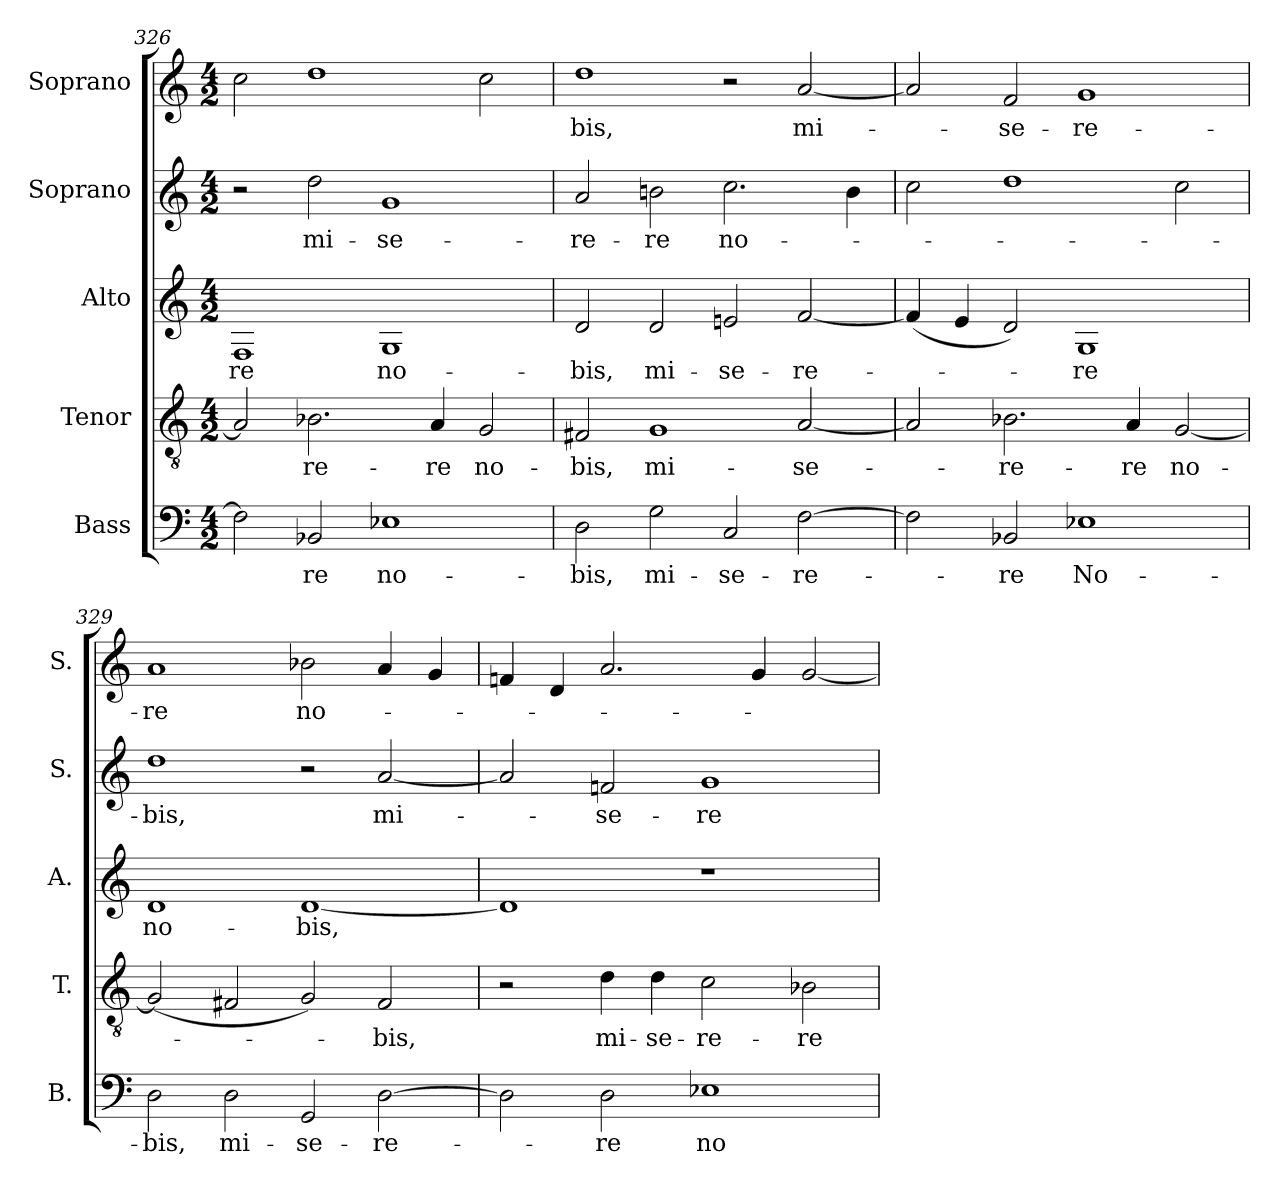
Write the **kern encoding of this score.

**kern	**text	**kern	**text	**kern	**text	**kern	**text	**kern	**text
*part5	*part5	*part4	*part4	*part3	*part3	*part2	*part2	*part1	*part1
*staff5	*staff5	*staff4	*staff4	*staff3	*staff3	*staff2	*staff2	*staff1	*staff1
*I"Bass	*	*I"Tenor	*	*I"Alto	*	*I"Soprano	*	*I"Soprano	*
*I'B.	*	*I'T.	*	*I'A.	*	*I'S.	*	*I'S.	*
*clefF4	*	*clefGv2	*	*clefG2	*	*clefG2	*	*clefG2	*
*	*	*ITrd7c12	*	*	*	*	*	*	*
*k[]	*	*k[]	*	*k[]	*	*k[]	*	*k[]	*
*C:	*	*C:	*	*C:	*	*C:	*	*C:	*
*M4/2	*	*M4/2	*	*M4/2	*	*M4/2	*	*M4/2	*
=326	=326	=326	=326	=326	=326	=326	=326	=326	=326
!	!	!	!	!	!LO:LY:b:color=#000000	!	!	!	!
2Fi\]	.	2AAi/]	.	1Fi	-re	2r	.	2cci\	.
!	!LO:LY:b:color=#000000	!	!	!	!	!	!	!	!
!	!	!	!LO:LY:b:color=#000000	!	!	!	!	!	!
!	!	!	!	!	!	!	!LO:LY:b:color=#000000	!	!
2BB-Xi/	-re	2.BB-Xi\	-re-	.	.	2ddi\	mi-	1ddi	.
!	!LO:LY:b:color=#000000	!	!	!	!	!	!	!	!
!	!	!	!	!	!LO:LY:b:color=#000000	!	!	!	!
!	!	!	!	!	!	!	!LO:LY:b:color=#000000	!	!
1E-Xi	no-	.	.	1Gi	no-	1gi	-se-	.	.
!	!	!	!LO:LY:b:color=#000000	!	!	!	!	!	!
.	.	4AAi/	-re	.	.	.	.	.	.
!	!	!	!LO:LY:b:color=#000000	!	!	!	!	!	!
.	.	2GGi/	no-	.	.	.	.	2cci\	.
=327	=327	=327	=327	=327	=327	=327	=327	=327	=327
!	!LO:LY:b:color=#000000	!	!	!	!	!	!	!	!
!	!	!	!LO:LY:b:color=#000000	!	!	!	!	!	!
!	!	!	!	!	!LO:LY:b:color=#000000	!	!	!	!
!	!	!	!	!	!	!	!LO:LY:b:color=#000000	!	!
!	!	!	!	!	!	!	!	!	!LO:LY:b:color=#000000
2Di\	-bis,	2FF#Xi/	-bis,	2di/	-bis,	2ai/	-re-	1ddi	-bis,
!	!LO:LY:b:color=#000000	!	!	!	!	!	!	!	!
!	!	!	!LO:LY:b:color=#000000	!	!	!	!	!	!
!	!	!	!	!	!LO:LY:b:color=#000000	!	!	!	!
!	!	!	!	!	!	!	!LO:LY:b:color=#000000	!	!
2Gi\	mi-	1GGi	mi-	2di/	mi-	2bni\	-re	.	.
!	!LO:LY:b:color=#000000	!	!	!	!	!	!	!	!
!	!	!	!	!	!LO:LY:b:color=#000000	!	!	!	!
!	!	!	!	!	!	!	!LO:LY:b:color=#000000	!	!
2Ci/	-se-	.	.	2eni/	-se-	2.cci\	no-	2r	.
!	!LO:LY:b:color=#000000	!	!	!	!	!	!	!	!
!	!	!	!LO:LY:b:color=#000000	!	!	!	!	!	!
!	!	!	!	!	!LO:LY:b:color=#000000	!	!	!	!
!	!	!	!	!	!	!	!	!	!LO:LY:b:color=#000000
[2Fi\	-re-	[2AAi/	-se-	[2fi/	-re-	.	.	[2ai/	mi-
.	.	.	.	.	.	4bi\	.	.	.
=328	=328	=328	=328	=328	=328	=328	=328	=328	=328
2Fi\]	.	2AAi/]	.	(4fi/]	.	2cci\	.	2ai/]	.
.	.	.	.	4ei/	.	.	.	.	.
!	!LO:LY:b:color=#000000	!	!	!	!	!	!	!	!
!	!	!	!LO:LY:b:color=#000000	!	!	!	!	!	!
!	!	!	!	!	!	!	!	!	!LO:LY:b:color=#000000
2BB-Xi/	-re	2.BB-Xi\	-re-	2di/)	.	1ddi	.	2fi/	-se-
!	!LO:LY:b:color=#000000	!	!	!	!	!	!	!	!
!	!	!	!	!	!LO:LY:b:color=#000000	!	!	!	!
!	!	!	!	!	!	!	!	!	!LO:LY:b:color=#000000
1E-Xi	No-	.	.	1Gi	-re	.	.	1gi	-re-
!	!	!	!LO:LY:b:color=#000000	!	!	!	!	!	!
.	.	4AAi/	-re	.	.	.	.	.	.
!	!	!	!LO:LY:b:color=#000000	!	!	!	!	!	!
.	.	[2GGi/	no-	.	.	2cci\	.	.	.
=329	=329	=329	=329	=329	=329	=329	=329	=329	=329
!	!LO:LY:b:color=#000000	!	!	!	!	!	!	!	!
!	!	!	!	!	!LO:LY:b:color=#000000	!	!	!	!
!	!	!	!	!	!	!	!LO:LY:b:color=#000000	!	!
!	!	!	!	!	!	!	!	!	!LO:LY:b:color=#000000
2Di\	-bis,	(2GGi/]	.	1di	no-	1ddi	-bis,	1ai	-re
!	!LO:LY:b:color=#000000	!	!	!	!	!	!	!	!
2Di\	mi-	2FF#Xi/	.	.	.	.	.	.	.
!	!LO:LY:b:color=#000000	!	!	!	!	!	!	!	!
!	!	!	!	!	!LO:LY:b:color=#000000	!	!	!	!
!	!	!	!	!	!	!	!	!	!LO:LY:b:color=#000000
2GGi/	-se-	2GGi/)	.	[1di	-bis,	2r	.	2b-Xi\	no-
!	!LO:LY:b:color=#000000	!	!	!	!	!	!	!	!
!	!	!	!LO:LY:b:color=#000000	!	!	!	!	!	!
!	!	!	!	!	!	!	!LO:LY:b:color=#000000	!	!
[2Di\	-re-	2FF#i/	-bis,	.	.	[2ai/	mi-	4ai/	.
.	.	.	.	.	.	.	.	4gi/	.
=330	=330	=330	=330	=330	=330	=330	=330	=330	=330
2Di\]	.	2r	.	1di]	.	2ai/]	.	4fni/	.
.	.	.	.	.	.	.	.	4di/	.
!	!LO:LY:b:color=#000000	!	!	!	!	!	!	!	!
!	!	!	!LO:LY:b:color=#000000	!	!	!	!	!	!
!	!	!	!	!	!	!	!LO:LY:b:color=#000000	!	!
2Di\	-re	4Di\	mi-	.	.	2fni/	-se-	2.ai/	.
!	!	!	!LO:LY:b:color=#000000	!	!	!	!	!	!
.	.	4Di\	-se-	.	.	.	.	.	.
!	!LO:LY:b:color=#000000	!	!	!	!	!	!	!	!
!	!	!	!LO:LY:b:color=#000000	!	!	!	!	!	!
!	!	!	!	!	!	!	!LO:LY:b:color=#000000	!	!
1E-Xi	no-	2Ci\	-re-	1r	.	1gi	-re-	.	.
.	.	.	.	.	.	.	.	4gi/	.
!	!	!	!LO:LY:b:color=#000000	!	!	!	!	!	!
.	.	2BB-Xi\	-re	.	.	.	.	[2gi/	.
=	=	=	=	=	=	=	=	=	=
*-	*-	*-	*-	*-	*-	*-	*-	*-	*-
